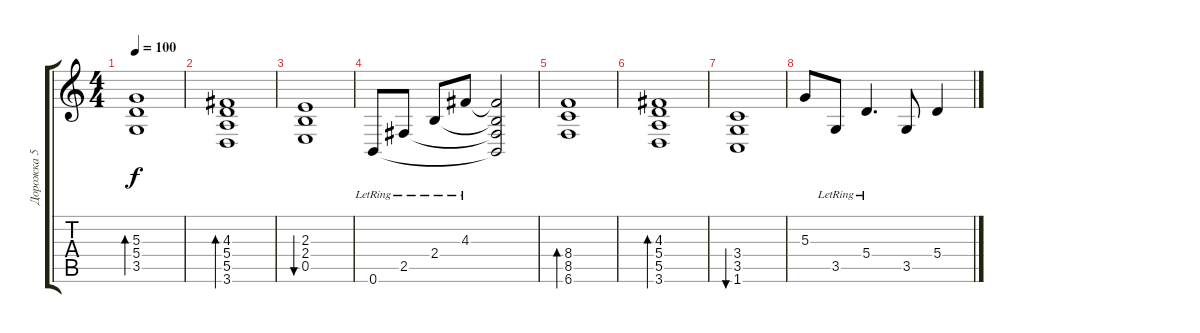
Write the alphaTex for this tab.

\track ("Дорожка 5" "Дорожка 5") {instrument electricguitarclean}
\staff {score tabs}
\tuning (B3 Gb3 D3 A2 E2 B1) {hide}
\ts (4 4)
\tempo 100
\clef g2
\ks c
(5.3 5.4 3.5).1{bd 60 dy f} |
(4.3 5.4 5.5 3.6).1{bd 60} |
(2.3 2.4 0.5).1{bu 60} |
0.6{lr}.8 2.5{lr}.8 2.4{lr}.8 4.3{lr}.8 (4.3{t} 2.4{t} 2.5{t} 0.6{t}).2 |
(8.4 8.5 6.6).1{bd 60} |
(4.3 5.4 5.5 3.6).1{bd 60} |
(3.4 3.5 1.6).1{bu 60} |
5.3.8 3.5{lr}.8 5.4{lr}.4{d} 3.5.8 5.4.4
